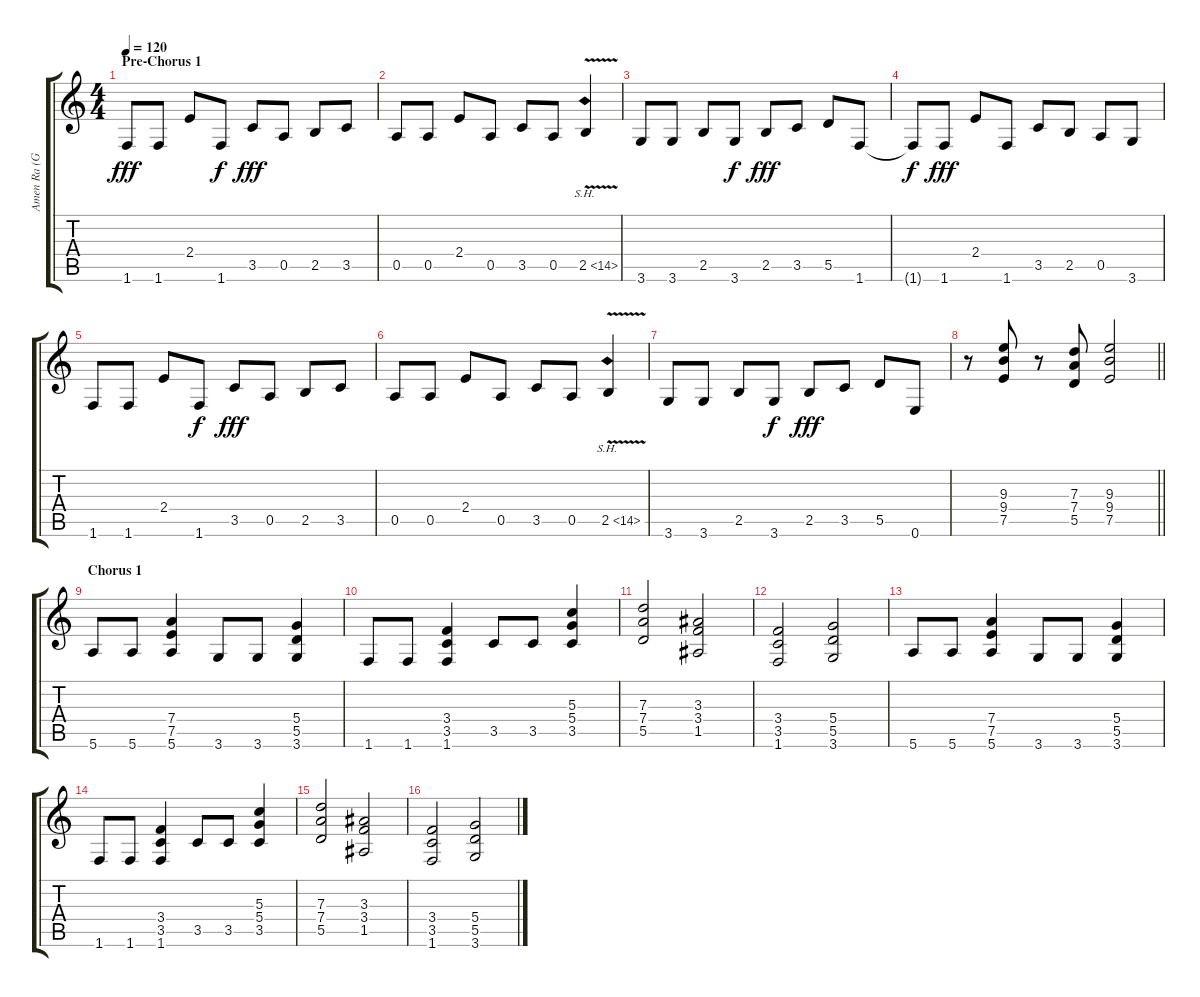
\track ("Amen Ra (Guitar)" "Amen Ra (G") {instrument distortionguitar}
\staff {score tabs}
\tuning (E4 B3 G3 D3 A2 E2) {hide}
\ts (4 4)
\section ("" "Pre-Chorus 1")
\tempo 120
\clef g2
\ks c
1.6.8{dy fff} 1.6.8 2.4.8 1.6.8{dy f} 3.5.8{dy fff} 0.5.8 2.5.8 3.5.8 |
0.5.8 0.5.8 2.4.8 0.5.8 3.5.8 0.5.8 2.5{sh 12 v}.4 |
3.6.8 3.6.8 2.5.8 3.6.8{dy f} 2.5.8{dy fff} 3.5.8 5.5.8 1.6.8 |
1.6{t}.8{dy f} 1.6.8{dy fff} 2.4.8 1.6.8 3.5.8 2.5.8 0.5.8 3.6.8 |
1.6.8 1.6.8 2.4.8 1.6.8{dy f} 3.5.8{dy fff} 0.5.8 2.5.8 3.5.8 |
0.5.8 0.5.8 2.4.8 0.5.8 3.5.8 0.5.8 2.5{sh 12 v}.4 |
3.6.8 3.6.8 2.5.8 3.6.8{dy f} 2.5.8{dy fff} 3.5.8 5.5.8 0.6.8 |
\barLineRight lightlight
r.8 (9.3 9.4 7.5).8 r.8 (7.3 7.4 5.5).8 (9.3 9.4 7.5).2 |
\section ("" "Chorus 1")
5.6.8 5.6.8 (7.4 7.5 5.6).4 3.6.8 3.6.8 (5.4 5.5 3.6).4 |
1.6.8 1.6.8 (3.4 3.5 1.6).4 3.5.8 3.5.8 (5.3 5.4 3.5).4 |
(7.3 7.4 5.5).2 (3.3 3.4 1.5).2 |
(3.4 3.5 1.6).2 (5.4 5.5 3.6).2 |
5.6.8 5.6.8 (7.4 7.5 5.6).4 3.6.8 3.6.8 (5.4 5.5 3.6).4 |
1.6.8 1.6.8 (3.4 3.5 1.6).4 3.5.8 3.5.8 (5.3 5.4 3.5).4 |
(7.3 7.4 5.5).2 (3.3 3.4 1.5).2 |
(3.4 3.5 1.6).2 (5.4 5.5 3.6).2
